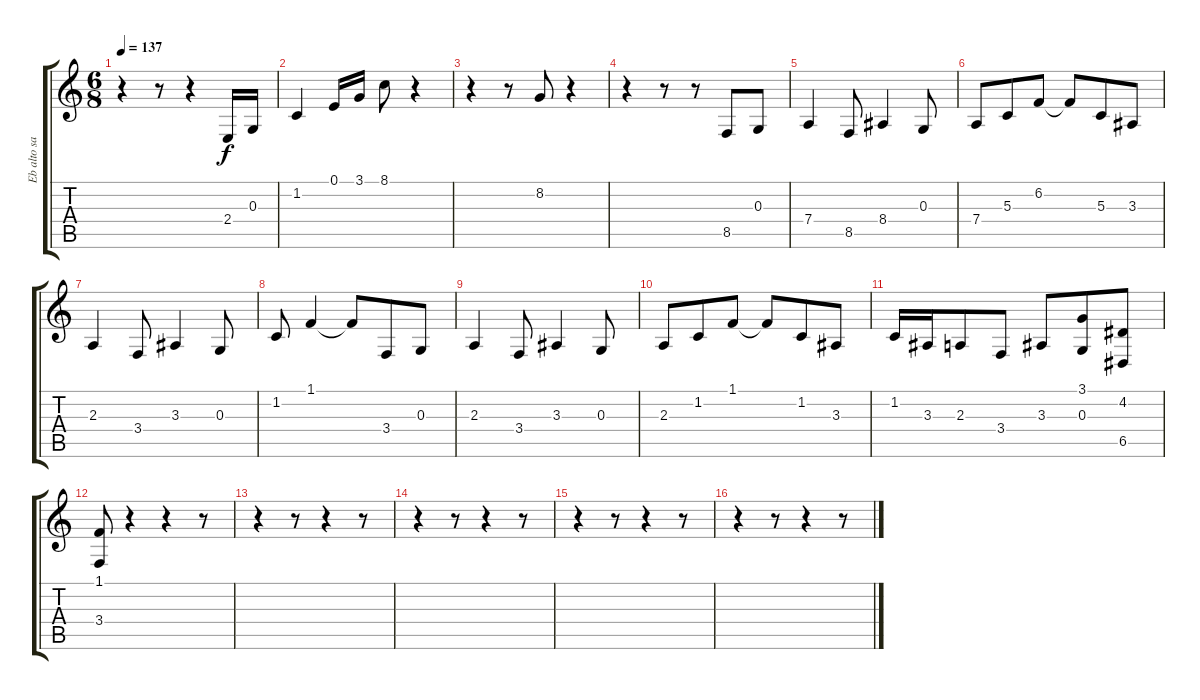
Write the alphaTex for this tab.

\track ("Eb alto sax" "Eb alto sa") {instrument altosax}
\staff {score tabs}
\tuning (E4 B3 G3 D3 A2 E2) {hide}
\ts (6 8)
\tempo 137
\clef g2
\ks c
r.4{dy f} r.8 r.4 2.4.16 0.3.16 |
1.2.4 0.1.16 3.1.16 8.1.8 r.4 |
r.4 r.8 8.2.8 r.4 |
r.4 r.8 r.8 8.5.8 0.3.8 |
7.4.4 8.5.8 8.4.4 0.3.8 |
7.4.8 5.3.8 6.2.8 6.2{t}.8 5.3.8 3.3.8 |
2.3.4 3.4.8 3.3.4 0.3.8 |
1.2.8 1.1.4 1.1{t}.8 3.4.8 0.3.8 |
2.3.4 3.4.8 3.3.4 0.3.8 |
2.3.8 1.2.8 1.1.8 1.1{t}.8 1.2.8 3.3.8 |
1.2.16 3.3.16 2.3.8 3.4.8 3.3.8 (3.1 0.3).8 (4.2 6.5).8 |
(1.1 3.4).8 r.4 r.4 r.8 |
r.4 r.8 r.4 r.8 |
r.4 r.8 r.4 r.8 |
r.4 r.8 r.4 r.8 |
r.4 r.8 r.4 r.8
